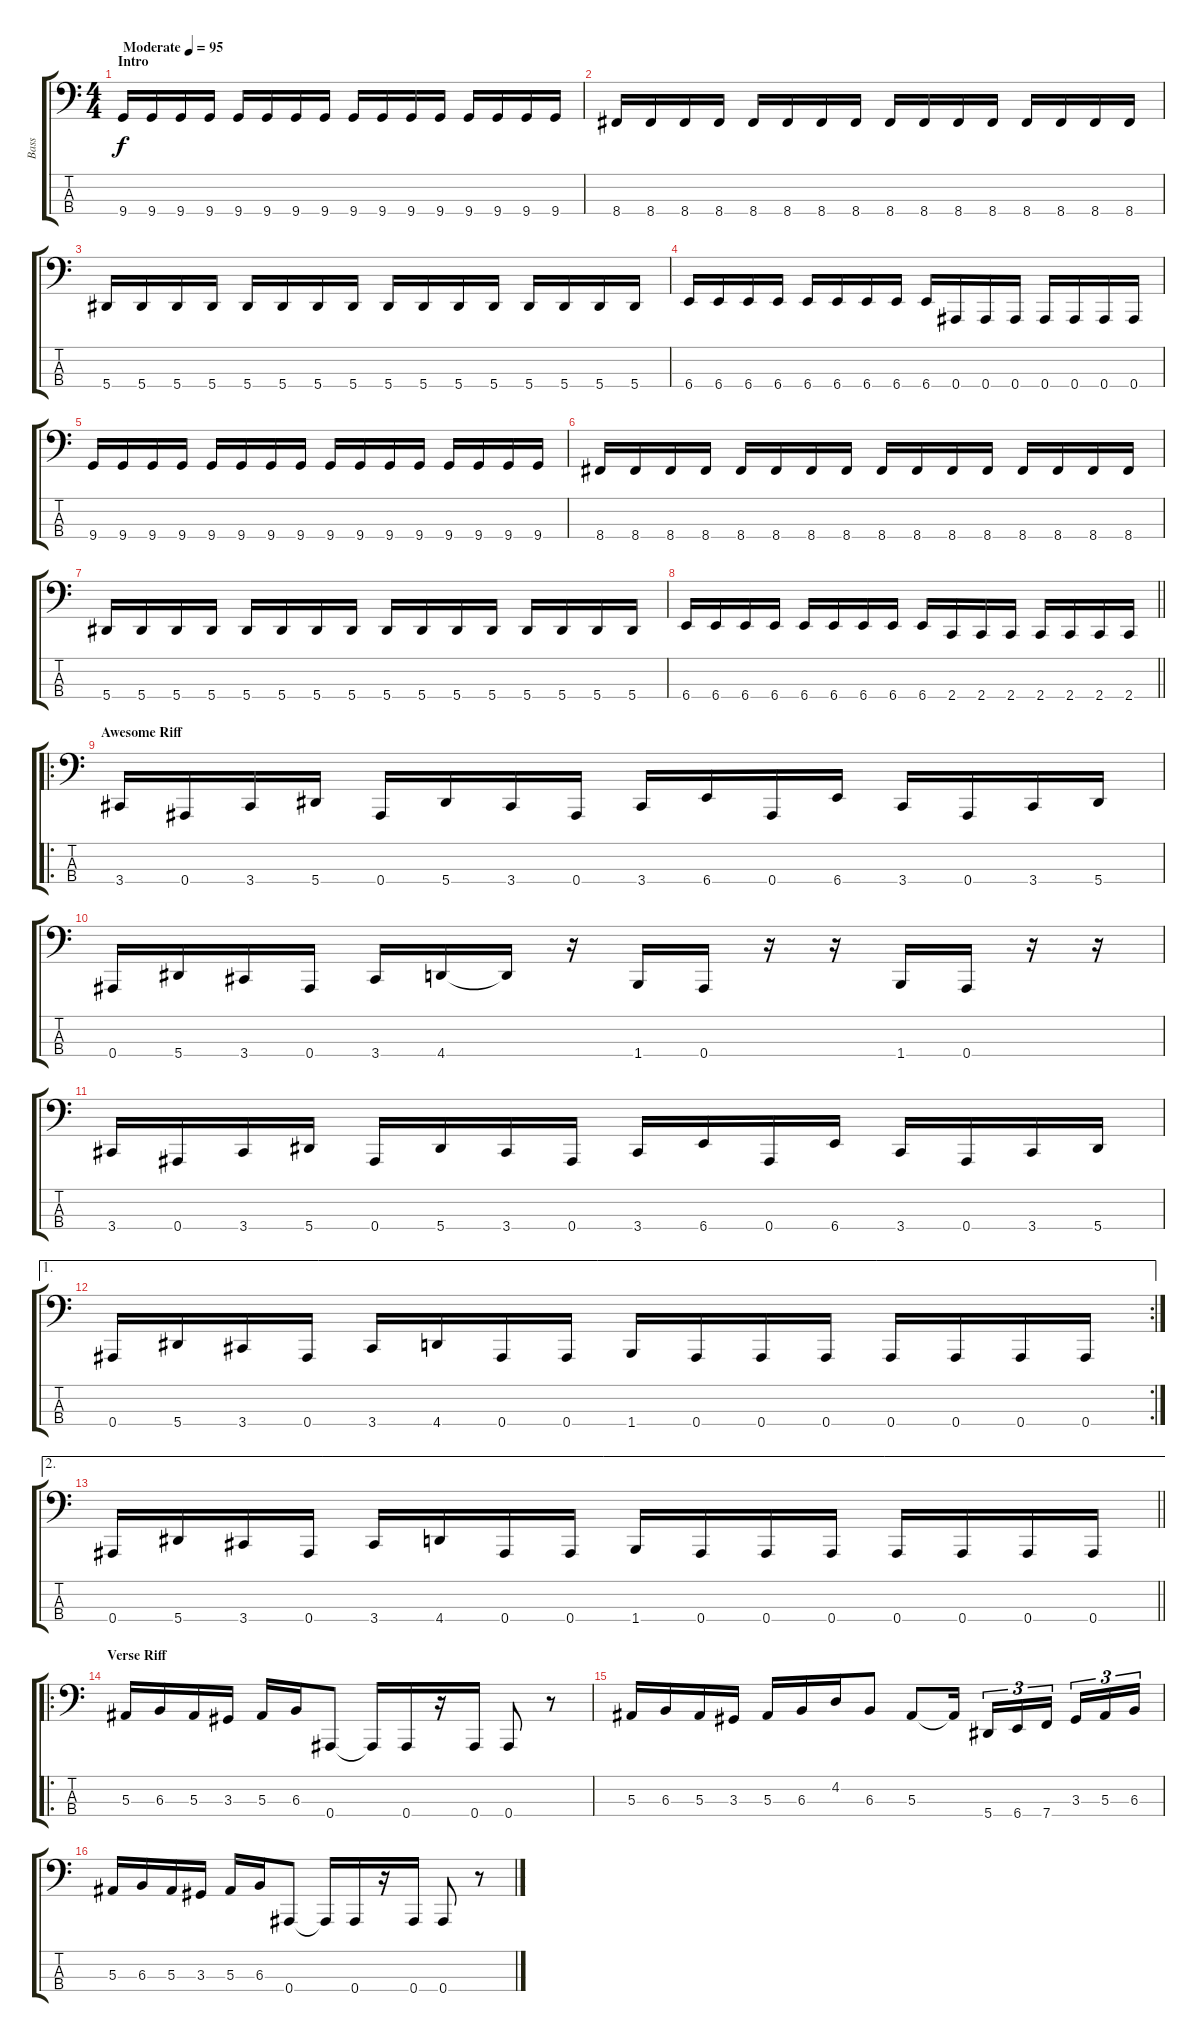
\track ("Bass" "Bass") {instrument electricbassfinger}
\staff {score tabs}
\tuning (Eb2 Bb1 F1 Bb0) {hide}
\ts (4 4)
\section ("" "Intro")
\tempo (95 "Moderate")
\clef f4
\ks c
9.4.16{dy f instrument electricbassfinger} 9.4.16 9.4.16 9.4.16 9.4.16 9.4.16 9.4.16 9.4.16 9.4.16 9.4.16 9.4.16 9.4.16 9.4.16 9.4.16 9.4.16 9.4.16 |
8.4.16 8.4.16 8.4.16 8.4.16 8.4.16 8.4.16 8.4.16 8.4.16 8.4.16 8.4.16 8.4.16 8.4.16 8.4.16 8.4.16 8.4.16 8.4.16 |
5.4.16 5.4.16 5.4.16 5.4.16 5.4.16 5.4.16 5.4.16 5.4.16 5.4.16 5.4.16 5.4.16 5.4.16 5.4.16 5.4.16 5.4.16 5.4.16 |
6.4.16 6.4.16 6.4.16 6.4.16 6.4.16 6.4.16 6.4.16 6.4.16 6.4.16 0.4.16 0.4.16 0.4.16 0.4.16 0.4.16 0.4.16 0.4.16 |
9.4.16 9.4.16 9.4.16 9.4.16 9.4.16 9.4.16 9.4.16 9.4.16 9.4.16 9.4.16 9.4.16 9.4.16 9.4.16 9.4.16 9.4.16 9.4.16 |
8.4.16 8.4.16 8.4.16 8.4.16 8.4.16 8.4.16 8.4.16 8.4.16 8.4.16 8.4.16 8.4.16 8.4.16 8.4.16 8.4.16 8.4.16 8.4.16 |
5.4.16 5.4.16 5.4.16 5.4.16 5.4.16 5.4.16 5.4.16 5.4.16 5.4.16 5.4.16 5.4.16 5.4.16 5.4.16 5.4.16 5.4.16 5.4.16 |
\barLineRight lightlight
6.4.16 6.4.16 6.4.16 6.4.16 6.4.16 6.4.16 6.4.16 6.4.16 6.4.16 2.4.16 2.4.16 2.4.16 2.4.16 2.4.16 2.4.16 2.4.16 |
\ro
\section ("" "Awesome Riff")
3.4.16 0.4.16 3.4.16 5.4.16 0.4.16 5.4.16 3.4.16 0.4.16 3.4.16 6.4.16 0.4.16 6.4.16 3.4.16 0.4.16 3.4.16 5.4.16 |
0.4.16 5.4.16 3.4.16 0.4.16 3.4.16 4.4.16 4.4{t}.16 r.16 1.4.16 0.4.16 r.16 r.16 1.4.16 0.4.16 r.16 r.16 |
3.4.16 0.4.16 3.4.16 5.4.16 0.4.16 5.4.16 3.4.16 0.4.16 3.4.16 6.4.16 0.4.16 6.4.16 3.4.16 0.4.16 3.4.16 5.4.16 |
\ae 1
\rc 2
0.4.16 5.4.16 3.4.16 0.4.16 3.4.16 4.4.16 0.4.16 0.4.16 1.4.16 0.4.16 0.4.16 0.4.16 0.4.16 0.4.16 0.4.16 0.4.16 |
\ae 2
\barLineRight lightlight
0.4.16 5.4.16 3.4.16 0.4.16 3.4.16 4.4.16 0.4.16 0.4.16 1.4.16 0.4.16 0.4.16 0.4.16 0.4.16 0.4.16 0.4.16 0.4.16 |
\ro
\section ("" "Verse Riff")
5.3.16 6.3.16 5.3.16 3.3.16 5.3.16 6.3.16 0.4.8 0.4{t}.16 0.4.16 r.16 0.4.16 0.4.8 r.8 |
5.3.16 6.3.16 5.3.16 3.3.16 5.3.16 6.3.16 4.2.16 6.3.8 5.3.8 5.3{t}.16 5.4.16{tu (3 2)} 6.4.16{tu (3 2)} 7.4.16{tu (3 2) beam splitsecondary} 3.3.16{tu (3 2)} 5.3.16{tu (3 2)} 6.3.16{tu (3 2)} |
5.3.16 6.3.16 5.3.16 3.3.16 5.3.16 6.3.16 0.4.8 0.4{t}.16 0.4.16 r.16 0.4.16 0.4.8 r.8
